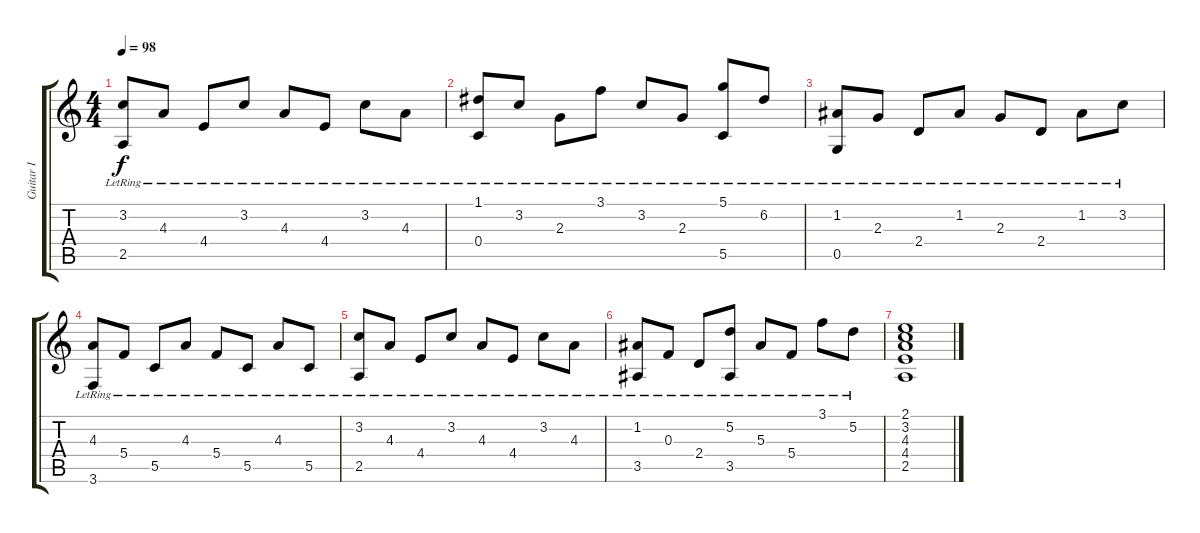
\track ("Guitar I" "Guitar I") {instrument acousticguitarsteel}
\staff {score tabs}
\tuning (D4 A3 F3 C3 G2 D2) {hide}
\ts (4 4)
\tempo 98
\clef g2
\ks c
(3.2{lr} 2.5{lr}).8{dy f} 4.3{lr}.8 4.4{lr}.8 3.2{lr}.8 4.3{lr}.8 4.4{lr}.8 3.2{lr}.8 4.3{lr}.8 |
(1.1{lr} 0.4{lr}).8 3.2{lr}.8 2.3{lr}.8 3.1{lr}.8 3.2{lr}.8 2.3{lr}.8 (5.1{lr} 5.5{lr}).8 6.2{lr}.8 |
(1.2{lr} 0.5{lr}).8{volume 5} 2.3{lr}.8 2.4{lr}.8 1.2{lr}.8 2.3{lr}.8 2.4{lr}.8 1.2{lr}.8 3.2{lr}.8 |
(4.3{lr} 3.6{lr}).8 5.4{lr}.8 5.5{lr}.8 4.3{lr}.8 5.4{lr}.8 5.5{lr}.8 4.3{lr}.8 5.5{lr}.8 |
(3.2{lr} 2.5{lr}).8{volume 0} 4.3{lr}.8 4.4{lr}.8 3.2{lr}.8 4.3{lr}.8 4.4{lr}.8 3.2{lr}.8 4.3{lr}.8 |
(1.2{lr} 3.5{lr}).8 0.3{lr}.8 2.4{lr}.8 (5.2{lr} 3.5{lr}).8 5.3{lr}.8 5.4{lr}.8 3.1{lr}.8 5.2{lr}.8 |
(2.1 3.2 4.3 4.4 2.5).1
